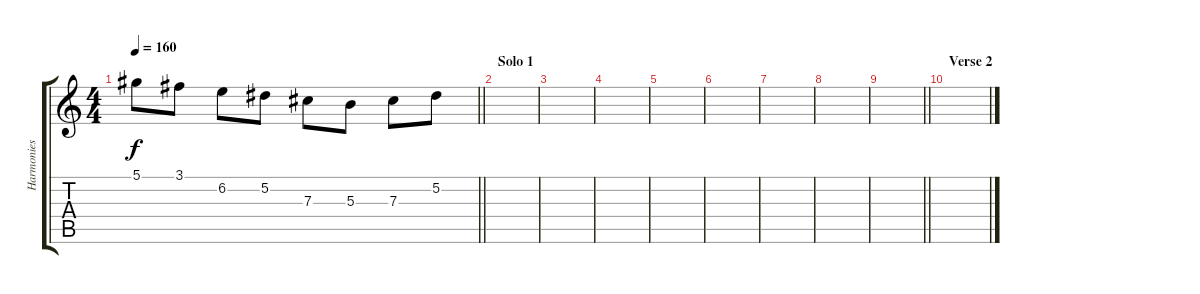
\track ("Harmonies" "Harmonies") {instrument distortionguitar}
\staff {score tabs}
\tuning (Eb4 Bb3 Gb3 Db3 Ab2 Db2) {hide}
\ts (4 4)
\tempo 160
\clef g2
\barLineRight lightlight
\ks c
5.1.8{dy f} 3.1.8 6.2.8 5.2.8 7.3.8 5.3.8 7.3.8 5.2.8 |
\section ("" "Solo 1")
|
|
|
|
|
|
|
\barLineRight lightlight
|
\section ("" "Verse 2")
